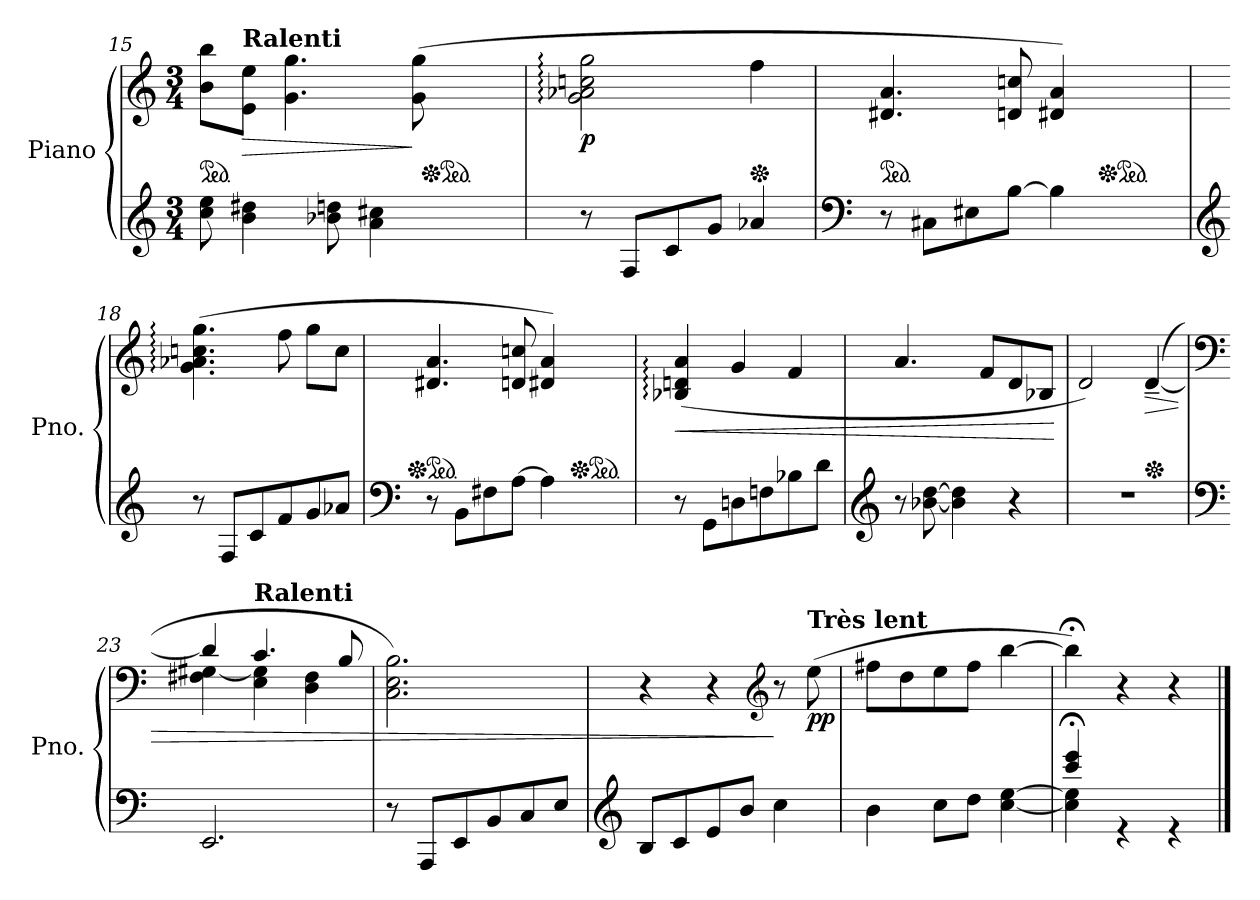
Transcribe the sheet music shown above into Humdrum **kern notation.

**kern	**kern	**dynam
*part1	*part1	*part1
*staff2	*staff1	*staff1/2
*I"Piano	*	*
*I'Pno.	*	*
*clefG2	*clefG2	*
*k[]	*k[]	*
*M3/4	*M3/4	*
*	*ped	*
=15	=15	=15
*	*^	*
8cc\ 8ee\	8b\ 8bb\L	2reyy	.
!	!LO:TX:a:B:t=Ralenti	!	!
!	!	!	!LO:HP:b
4b\ 4dd#X\	8e\ 8ee\J	.	>
*	*MM54	*	*
.	4.g\ 4.gg\	.	.
8b-X\ 8ddn\	.	.	.
*	*MM50	*	*
4a\ 4cc#X\	.	8.ryy	.
.	(>8g\ 8gg\	.	]
*	*Xped	*	*
*	*ped	*	*
.	.	64ryy	.
.	.	64g!LLLLyy	.
.	.	64a-X!yy	.
.	.	64cc!JJJJyy	.
*	*v	*v	*
=16	=16	=16
*	*MM60	*
*	*^	*
!	!LO:TX:a:B:t=au Mouv	!	!
!	!LO:TX:a:t=t	!	!
!	!	!	!LO:DY:b
*	*v	*v	*
8r	2g\: 2a-X\: 2ccn\: 2gg\:	p
8F/L	.	.
8c/	.	.
8g/J	.	.
*	*Xped	*
4a-X/	4ff\	.
!!LO:LB:g=z
=17	=17	=17
*clefF4	*	*
*	*ped	*
*	*^	*
8r	4.d#X/ 4.a/	2ryy	.
8C#X\L	.	.	.
8E#X\	.	.	.
[8B\J	8dn/ 8ccn/	.	.
*	*MM56	*	*
4B\]	4d#X/ 4a/)	8.ryy	.
.	.	64ryy	.
*	*Xped	*	*
*	*ped	*	*
.	.	64g!LLLLyy	.
.	.	64a-X!yy	.
.	.	64cc!JJJJyy	.
*	*v	*v	*
=18	=18	=18
*clefG2	*	*
*	*MM60	*
8r	(>4.g\: 4.a-X\: 4.ccn\: 4.gg\:	.
8F/L	.	.
8c/	.	.
8f/	8ff\	.
8g/	8gg\L	.
8a-X/J	8cc\J	.
=19	=19	=19
*clefF4	*	*
*	*Xped	*
*	*ped	*
*	*^	*
8r	4.d#X/ 4.a/	2ryy	.
8BB\L	.	.	.
8F#X\	.	.	.
*	*MM56	*	*
[8A\J	8dn/ 8ccn/	.	.
*	*MM54	*	*
4A\]	4d#X/ 4a/)	8.ryy	.
.	.	32ryy	.
*	*Xped	*	*
*	*ped	*	*
.	.	64B-X!LLLLyy	.
.	.	64dn!JJJJyy	.
*	*v	*v	*
!!LO:PB:g=z
=20	=20	=20
*	*MM58	*
*	*^	*
!	!	!	!LO:HP:b
*	*v	*v	*
8r	(>4B-X/: 4dn/: 4a/:	<
8GG\L	.	.
*	*MM60	*
8Dn\	4g/	.
8Fn\	.	.
8B-X\	4f/	.
8d\J	.	.
=21	=21	=21
*clefG2	*	*
8r	4.a/	.
[8b-X\ [8dd\	.	.
*	*MM58	*
4b-\] 4dd\]	.	.
.	8f/L	.
*	*MM56	*
4r	8d/	.
.	8B-X/J	.
.	.	[
=22	=22	=22
*	*MM60	*
2.r	2d/)	.
*	*Xped	*
*	*MM54	*
!	!	!LO:HP:b
.	(>[4d~/	>
=23	=23	=23
*clefF4	*clefF4	*
*	*MM60	*
*	*^	*
2.EE/	4d/]	4F#X\ [4G#X\	.
*	*MM58	*	*
!	!LO:TX:a:B:t=Ralenti	!	!
.	4.c/	4E\ 4G#\]	.
*	*MM56	*	*
.	.	4D\ 4F#\	.
*	*MM50	*	*
.	8B/	.	.
*	*v	*v	*
!!LO:LB:g=z
=24	=24	=24
8r	2.C\ 2.E\ 2.B\)	.
8AAA/L	.	.
*	*MM58	*
8EE/	.	.
8BB/	.	.
8C/	.	.
8E/J	.	.
=25	=25	=25
*clefG2	*	*
*	*MM56	*
8B/L	4r	.
8c/	.	.
*	*MM54	*
8e/	4r	.
8b/J	.	.
*	*clefG2	*
*	*MM48	*
4cc\	8r	]
!	!LO:TX:a:B:t=Très lent	!
!	!	!LO:DY:b
.	(>8ee\	pp
=26	=26	=26
*	*MM46	*
4b\	8ff#X\L	.
.	8dd\	.
*	*MM44	*
8cc\L	8ee\	.
8dd\J	8ff#\J	.
*	*MM30	*
[4cc\ [4ee\	[4bb\	.
=27	=27	=27
*^	*	*
4ccc/;< 4eee/;<	4cc\] 4ee\]	4bb;<\])	.
4re	2ryy	4r	.
4re	.	4r	.
*v	*v	*	*
==	==	==
*-	*-	*-
